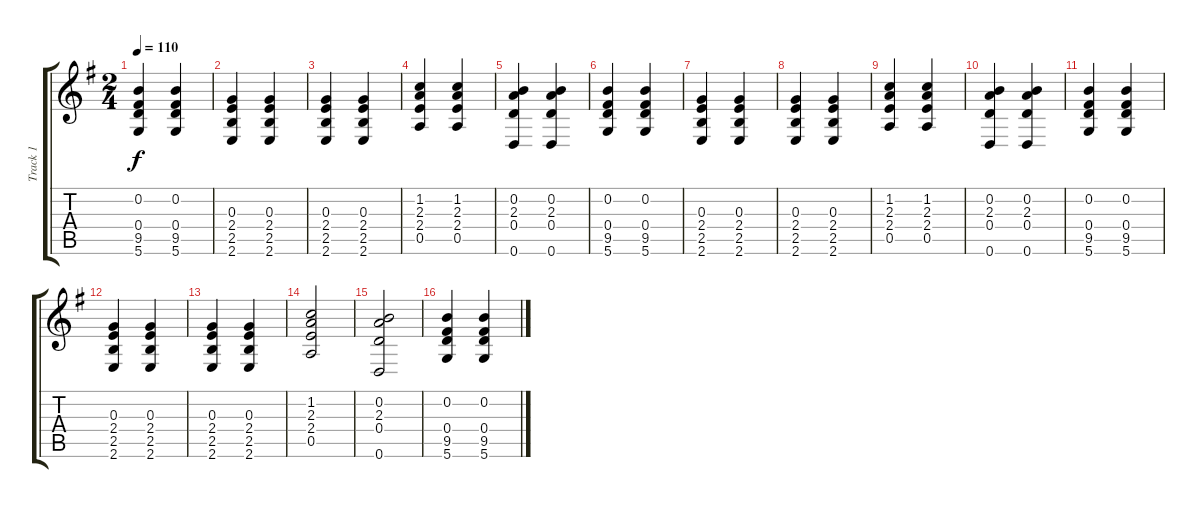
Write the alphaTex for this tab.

\track ("Track 1" "Track 1") {instrument acousticguitarnylon}
\staff {score tabs}
\tuning (E4 B3 G3 D3 A2 D2) {hide}
\ts (2 4)
\tempo 110
\clef g2
\ks g
(0.2 0.4 9.5 5.6).4{dy f} (0.2 0.4 9.5 5.6).4 |
(0.3 2.4 2.5 2.6).4 (0.3 2.4 2.5 2.6).4 |
(0.3 2.4 2.5 2.6).4 (0.3 2.4 2.5 2.6).4 |
(1.2 2.3 2.4 0.5).4 (1.2 2.3 2.4 0.5).4 |
(0.2 2.3 0.4 0.6).4 (0.2 2.3 0.4 0.6).4 |
(0.2 0.4 9.5 5.6).4 (0.2 0.4 9.5 5.6).4 |
(0.3 2.4 2.5 2.6).4 (0.3 2.4 2.5 2.6).4 |
(0.3 2.4 2.5 2.6).4 (0.3 2.4 2.5 2.6).4 |
(1.2 2.3 2.4 0.5).4 (1.2 2.3 2.4 0.5).4 |
(0.2 2.3 0.4 0.6).4 (0.2 2.3 0.4 0.6).4 |
(0.2 0.4 9.5 5.6).4 (0.2 0.4 9.5 5.6).4 |
(0.3 2.4 2.5 2.6).4 (0.3 2.4 2.5 2.6).4 |
(0.3 2.4 2.5 2.6).4 (0.3 2.4 2.5 2.6).4 |
(1.2 2.3 2.4 0.5).2 |
(0.2 2.3 0.4 0.6).2 |
(0.2 0.4 9.5 5.6).4 (0.2 0.4 9.5 5.6).4
